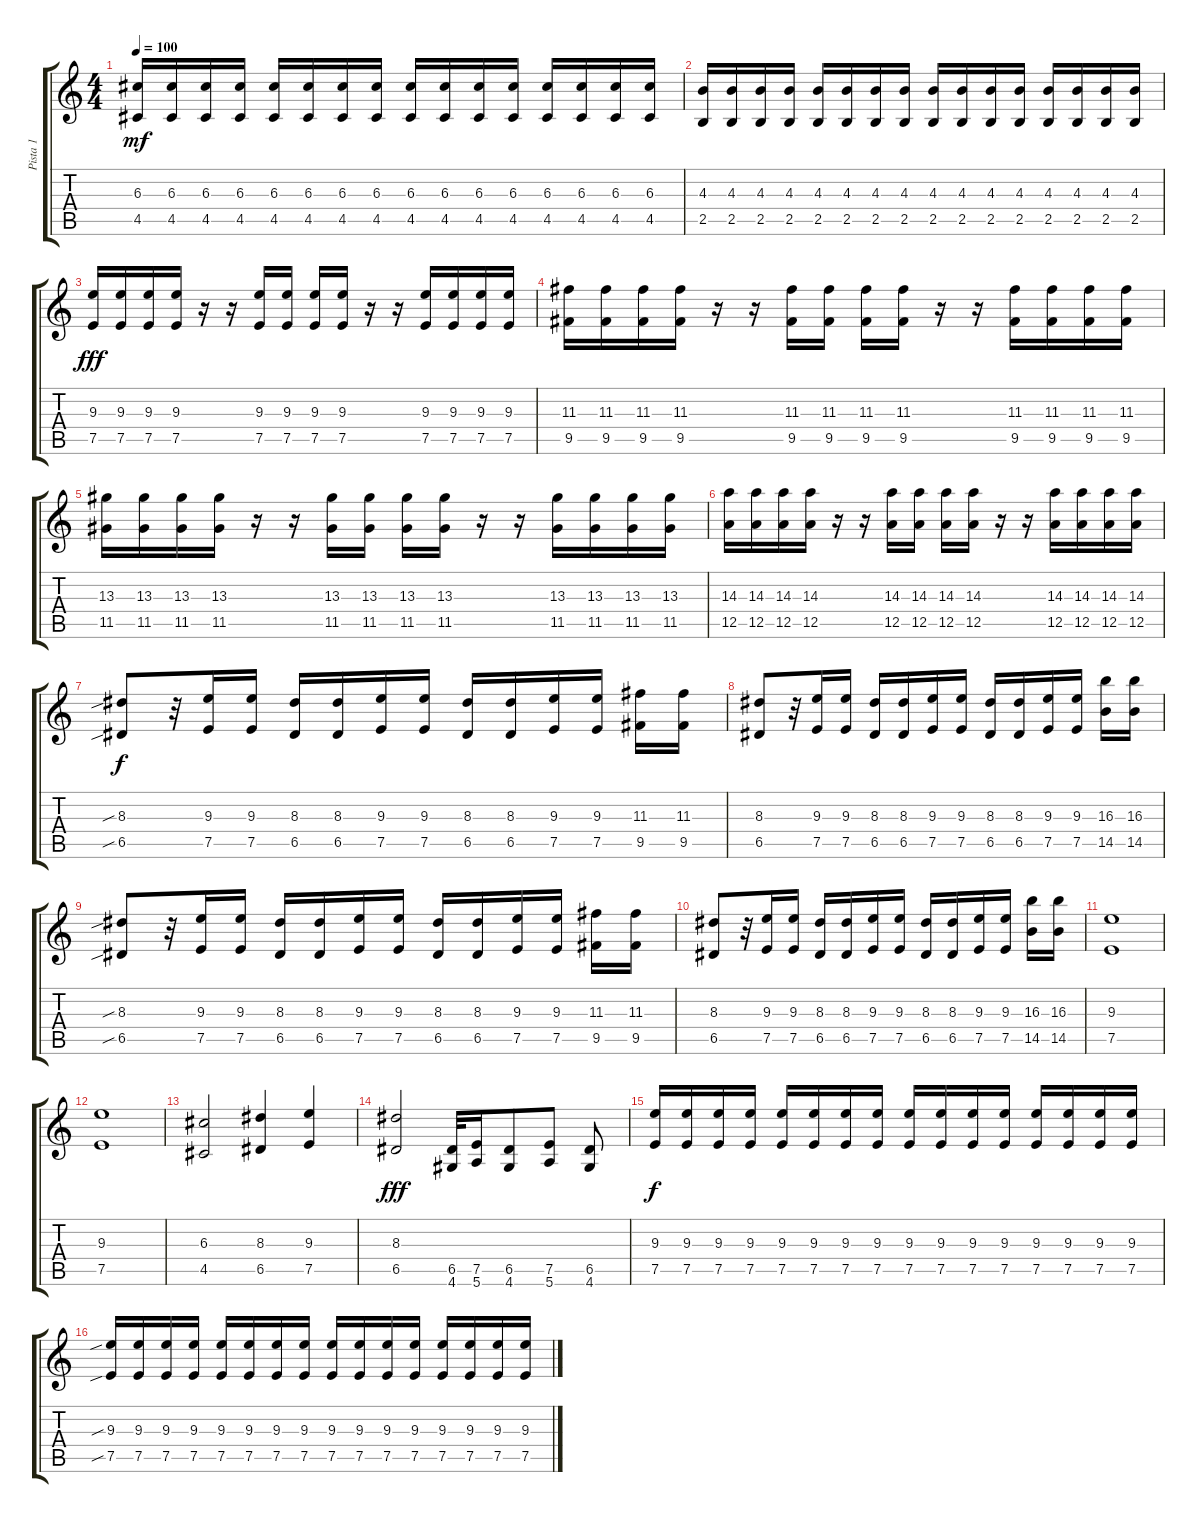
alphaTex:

\track ("Pista 1" "Pista 1") {instrument overdrivenguitar}
\staff {score tabs}
\tuning (E4 B3 G3 D3 A2 E2) {hide}
\ts (4 4)
\tempo 100
\clef g2
\ks c
(6.3 4.5).16{dy mf} (6.3 4.5).16 (6.3 4.5).16 (6.3 4.5).16 (6.3 4.5).16 (6.3 4.5).16 (6.3 4.5).16 (6.3 4.5).16 (6.3 4.5).16 (6.3 4.5).16 (6.3 4.5).16 (6.3 4.5).16 (6.3 4.5).16 (6.3 4.5).16 (6.3 4.5).16 (6.3 4.5).16 |
(4.3 2.5).16 (4.3 2.5).16 (4.3 2.5).16 (4.3 2.5).16 (4.3 2.5).16 (4.3 2.5).16 (4.3 2.5).16 (4.3 2.5).16 (4.3 2.5).16 (4.3 2.5).16 (4.3 2.5).16 (4.3 2.5).16 (4.3 2.5).16 (4.3 2.5).16 (4.3 2.5).16 (4.3 2.5).16 |
(9.3 7.5).16{dy fff balance 8} (9.3 7.5).16 (9.3 7.5).16 (9.3 7.5).16 r.16 r.16 (9.3 7.5).16{balance 8} (9.3 7.5).16 (9.3 7.5).16 (9.3 7.5).16 r.16 r.16 (9.3 7.5).16{balance 8} (9.3 7.5).16 (9.3 7.5).16 (9.3 7.5).16 |
(11.3 9.5).16{balance 8} (11.3 9.5).16 (11.3 9.5).16 (11.3 9.5).16 r.16 r.16 (11.3 9.5).16{balance 8} (11.3 9.5).16 (11.3 9.5).16 (11.3 9.5).16 r.16 r.16 (11.3 9.5).16{balance 8} (11.3 9.5).16 (11.3 9.5).16 (11.3 9.5).16 |
(13.3 11.5).16{balance 8} (13.3 11.5).16 (13.3 11.5).16 (13.3 11.5).16 r.16 r.16 (13.3 11.5).16 (13.3 11.5).16 (13.3 11.5).16 (13.3 11.5).16 r.16 r.16 (13.3 11.5).16 (13.3 11.5).16 (13.3 11.5).16 (13.3 11.5).16 |
(14.3 12.5).16 (14.3 12.5).16 (14.3 12.5).16 (14.3 12.5).16 r.16 r.16 (14.3 12.5).16 (14.3 12.5).16 (14.3 12.5).16 (14.3 12.5).16 r.16 r.16 (14.3 12.5).16 (14.3 12.5).16 (14.3 12.5).16 (14.3 12.5).16 |
(8.3{sib} 6.5{sib}).8{dy f balance 8} r.32 (9.3 7.5).16 (9.3 7.5).16 (8.3 6.5).16 (8.3 6.5).16 (9.3 7.5).16 (9.3 7.5).16 (8.3 6.5).16 (8.3 6.5).16 (9.3 7.5).16 (9.3 7.5).16 (11.3 9.5).16 (11.3 9.5).16 |
(8.3 6.5).8 r.32 (9.3 7.5).16 (9.3 7.5).16 (8.3 6.5).16 (8.3 6.5).16 (9.3 7.5).16 (9.3 7.5).16 (8.3 6.5).16 (8.3 6.5).16 (9.3 7.5).16 (9.3 7.5).16 (16.3 14.5).16 (16.3 14.5).16 |
(8.3{sib} 6.5{sib}).8 r.32 (9.3 7.5).16 (9.3 7.5).16 (8.3 6.5).16 (8.3 6.5).16 (9.3 7.5).16 (9.3 7.5).16 (8.3 6.5).16 (8.3 6.5).16 (9.3 7.5).16 (9.3 7.5).16 (11.3 9.5).16 (11.3 9.5).16 |
(8.3 6.5).8 r.32 (9.3 7.5).16 (9.3 7.5).16 (8.3 6.5).16 (8.3 6.5).16 (9.3 7.5).16 (9.3 7.5).16 (8.3 6.5).16 (8.3 6.5).16 (9.3 7.5).16 (9.3 7.5).16 (16.3 14.5).16 (16.3 14.5).16 |
(9.3 7.5).1 |
(9.3 7.5).1 |
(6.3 4.5).2 (8.3 6.5).4 (9.3 7.5).4 |
(8.3 6.5).2{dy fff} (6.5 4.6).32 (7.5 5.6).16 (6.5 4.6).8 (7.5 5.6).8 (6.5 4.6).8 |
(9.3 7.5).16{dy f} (9.3 7.5).16 (9.3 7.5).16 (9.3 7.5).16 (9.3 7.5).16 (9.3 7.5).16 (9.3 7.5).16 (9.3 7.5).16 (9.3 7.5).16 (9.3 7.5).16 (9.3 7.5).16 (9.3 7.5).16 (9.3 7.5).16 (9.3 7.5).16 (9.3 7.5).16 (9.3 7.5).16 |
(9.3{sib} 7.5{sib}).16 (9.3 7.5).16 (9.3 7.5).16 (9.3 7.5).16 (9.3 7.5).16 (9.3 7.5).16 (9.3 7.5).16 (9.3 7.5).16 (9.3 7.5).16 (9.3 7.5).16 (9.3 7.5).16 (9.3 7.5).16 (9.3 7.5).16 (9.3 7.5).16 (9.3 7.5).16 (9.3 7.5).16
